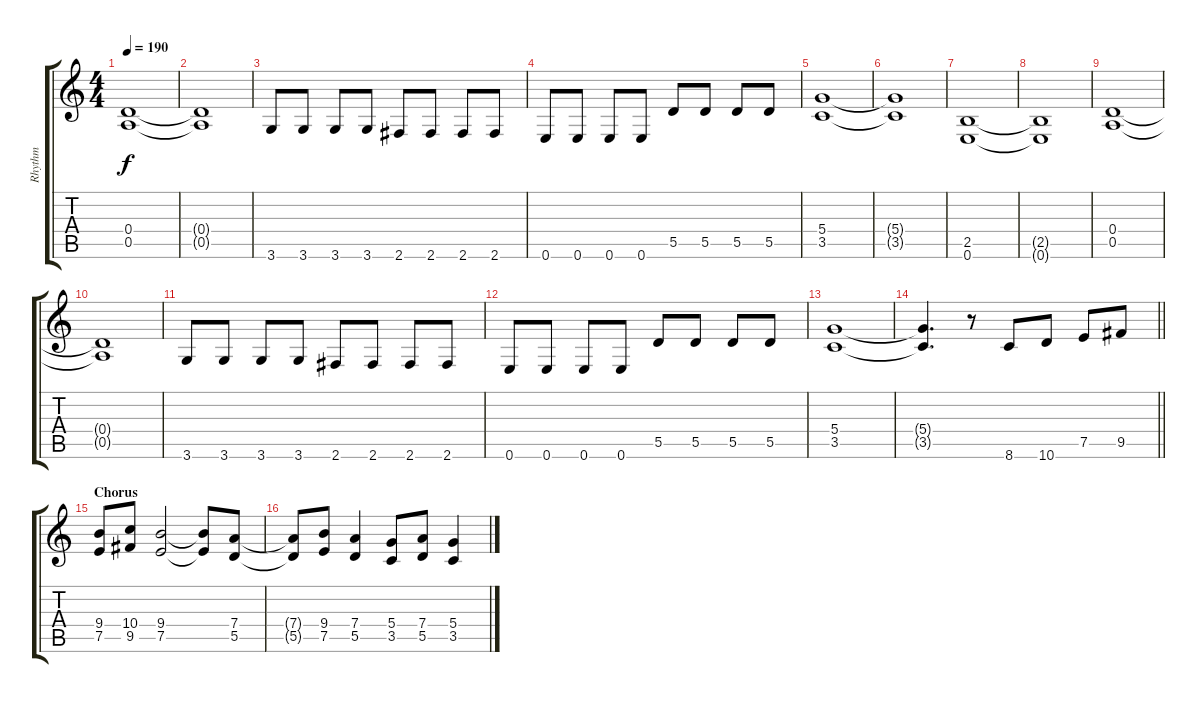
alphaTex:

\track ("Rhythm" "Rhythm") {instrument distortionguitar}
\staff {score tabs}
\tuning (E4 B3 G3 D3 A2 E2) {hide}
\ts (4 4)
\tempo 190
\clef g2
\ks c
(0.4 0.5).1{dy f} |
(0.4{t} 0.5{t}).1 |
3.6.8 3.6.8 3.6.8 3.6.8 2.6.8 2.6.8 2.6.8 2.6.8 |
0.6.8 0.6.8 0.6.8 0.6.8 5.5.8 5.5.8 5.5.8 5.5.8 |
(5.4 3.5).1 |
(5.4{t} 3.5{t}).1 |
(2.5 0.6).1 |
(2.5{t} 0.6{t}).1 |
(0.4 0.5).1 |
(0.4{t} 0.5{t}).1 |
3.6.8 3.6.8 3.6.8 3.6.8 2.6.8 2.6.8 2.6.8 2.6.8 |
0.6.8 0.6.8 0.6.8 0.6.8 5.5.8 5.5.8 5.5.8 5.5.8 |
(5.4 3.5).1 |
\barLineRight lightlight
(5.4{t} 3.5{t}).4{d} r.8 8.6.8 10.6.8 7.5.8 9.5.8 |
\section ("" "Chorus")
(9.4 7.5).8 (10.4 9.5).8 (9.4 7.5).2 (9.4{t} 7.5{t}).8 (7.4 5.5).8 |
(7.4{t} 5.5{t}).8 (9.4 7.5).8 (7.4 5.5).4 (5.4 3.5).8 (7.4 5.5).8 (5.4 3.5).4
